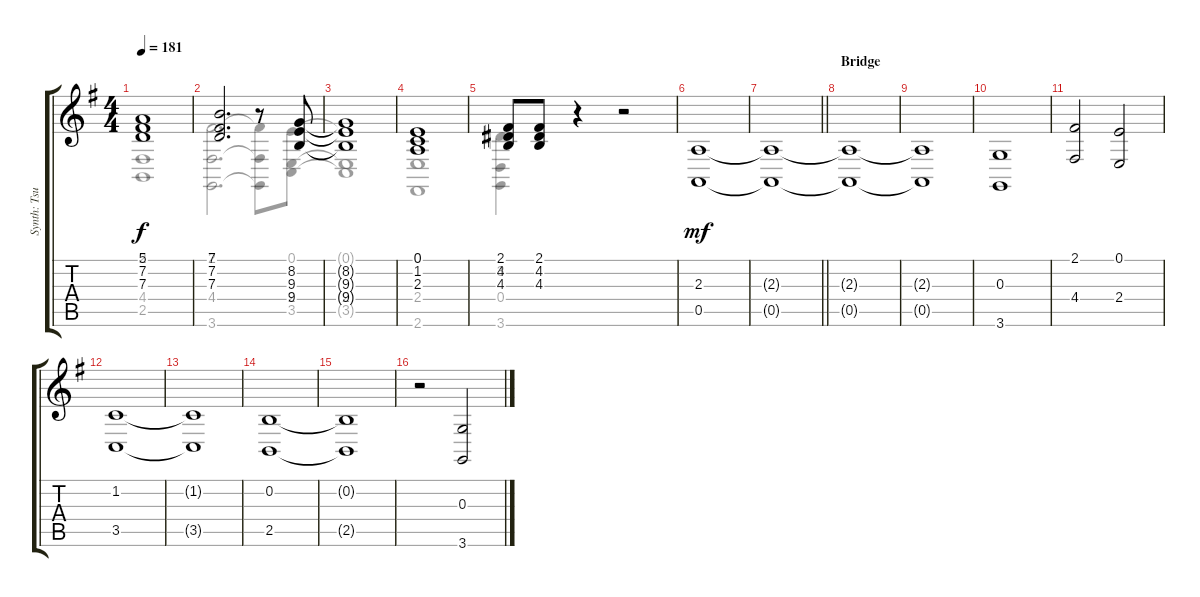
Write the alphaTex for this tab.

\track ("Synth: Tsumugi Kotobuki" "Synth: Tsu") {instrument pad8sweep}
\staff {score tabs}
\tuning (E4 B3 G3 D3 A2 E2) {hide}
\voice
\ts (4 4)
\tempo 181
\clef g2
\ks g
(5.1 7.2 7.3).1{dy f} |
(7.1 7.2 7.3).2{d} r.8 (8.2 9.3 9.4).8 |
(8.2{t} 9.3{t} 9.4{t}).1 |
(0.1 1.2 2.3).1 |
(2.1 4.2 4.3).8 (2.1 4.2 4.3).8 r.4 r.2 |
(2.3 0.5).1{dy mf} |
\barLineRight lightlight
(2.3{t} 0.5{t}).1 |
\section ("" "Bridge")
(2.3{t} 0.5{t}).1 |
(2.3{t} 0.5{t}).1 |
(0.3 3.6).1 |
(2.1 4.4).2 (0.1 2.4).2 |
(1.2 3.5).1 |
(1.2{t} 3.5{t}).1 |
(0.2 2.5).1 |
(0.2{t} 2.5{t}).1 |
r.2 (0.3 3.6).2
\voice
\clef g2
\ottava regular
\simile none
\ks g
(2.1 4.4 2.5).1{dy f} |
(2.1 4.4 3.6).2{d} (2.1{t} 4.4{t} 3.6{t}).8 (0.1 2.4 3.5).8 |
(0.1{t} 2.4{t} 3.5{t}).1 |
(0.1 2.4 2.6).1 |
(3.2 0.4 3.6).4 r.4 r.2 |
|
\barLineRight lightlight
|
|
|
|
|
|
|
|
|
